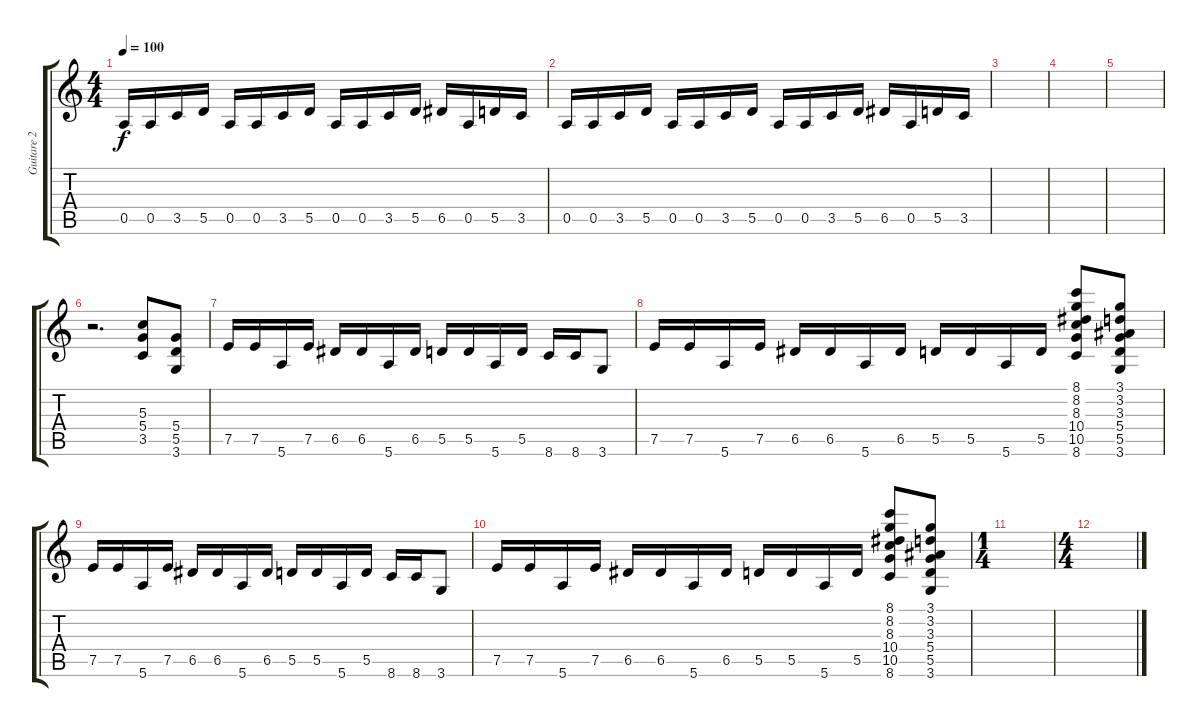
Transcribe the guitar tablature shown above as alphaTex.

\track ("Guitare 2" "Guitare 2") {instrument electricguitarmuted}
\staff {score tabs}
\tuning (E4 B3 G3 D3 A2 E2) {hide}
\ts (4 4)
\tempo 100
\clef g2
\ks c
0.5.16{dy f instrument electricguitarmuted} 0.5.16 3.5.16 5.5.16 0.5.16 0.5.16 3.5.16 5.5.16 0.5.16 0.5.16 3.5.16 5.5.16 6.5.16 0.5.16 5.5.16 3.5.16 |
0.5.16 0.5.16 3.5.16 5.5.16 0.5.16 0.5.16 3.5.16 5.5.16 0.5.16 0.5.16 3.5.16 5.5.16 6.5.16 0.5.16 5.5.16 3.5.16 |
|
|
|
r.2{d} (5.3 5.4 3.5).8 (5.4 5.5 3.6).8 |
7.5.16 7.5.16 5.6.16 7.5.16 6.5.16 6.5.16 5.6.16 6.5.16 5.5.16 5.5.16 5.6.16 5.5.16 8.6.16 8.6.16 3.6.8 |
7.5.16 7.5.16 5.6.16 7.5.16 6.5.16 6.5.16 5.6.16 6.5.16 5.5.16 5.5.16 5.6.16 5.5.16 (8.1 8.2 8.3 10.4 10.5 8.6).8 (3.1 3.2 3.3 5.4 5.5 3.6).8 |
7.5.16 7.5.16 5.6.16 7.5.16 6.5.16 6.5.16 5.6.16 6.5.16 5.5.16 5.5.16 5.6.16 5.5.16 8.6.16 8.6.16 3.6.8 |
7.5.16 7.5.16 5.6.16 7.5.16 6.5.16 6.5.16 5.6.16 6.5.16 5.5.16 5.5.16 5.6.16 5.5.16 (8.1 8.2 8.3 10.4 10.5 8.6).8 (3.1 3.2 3.3 5.4 5.5 3.6).8 |
\ts (1 4)
|
\ts (4 4)
